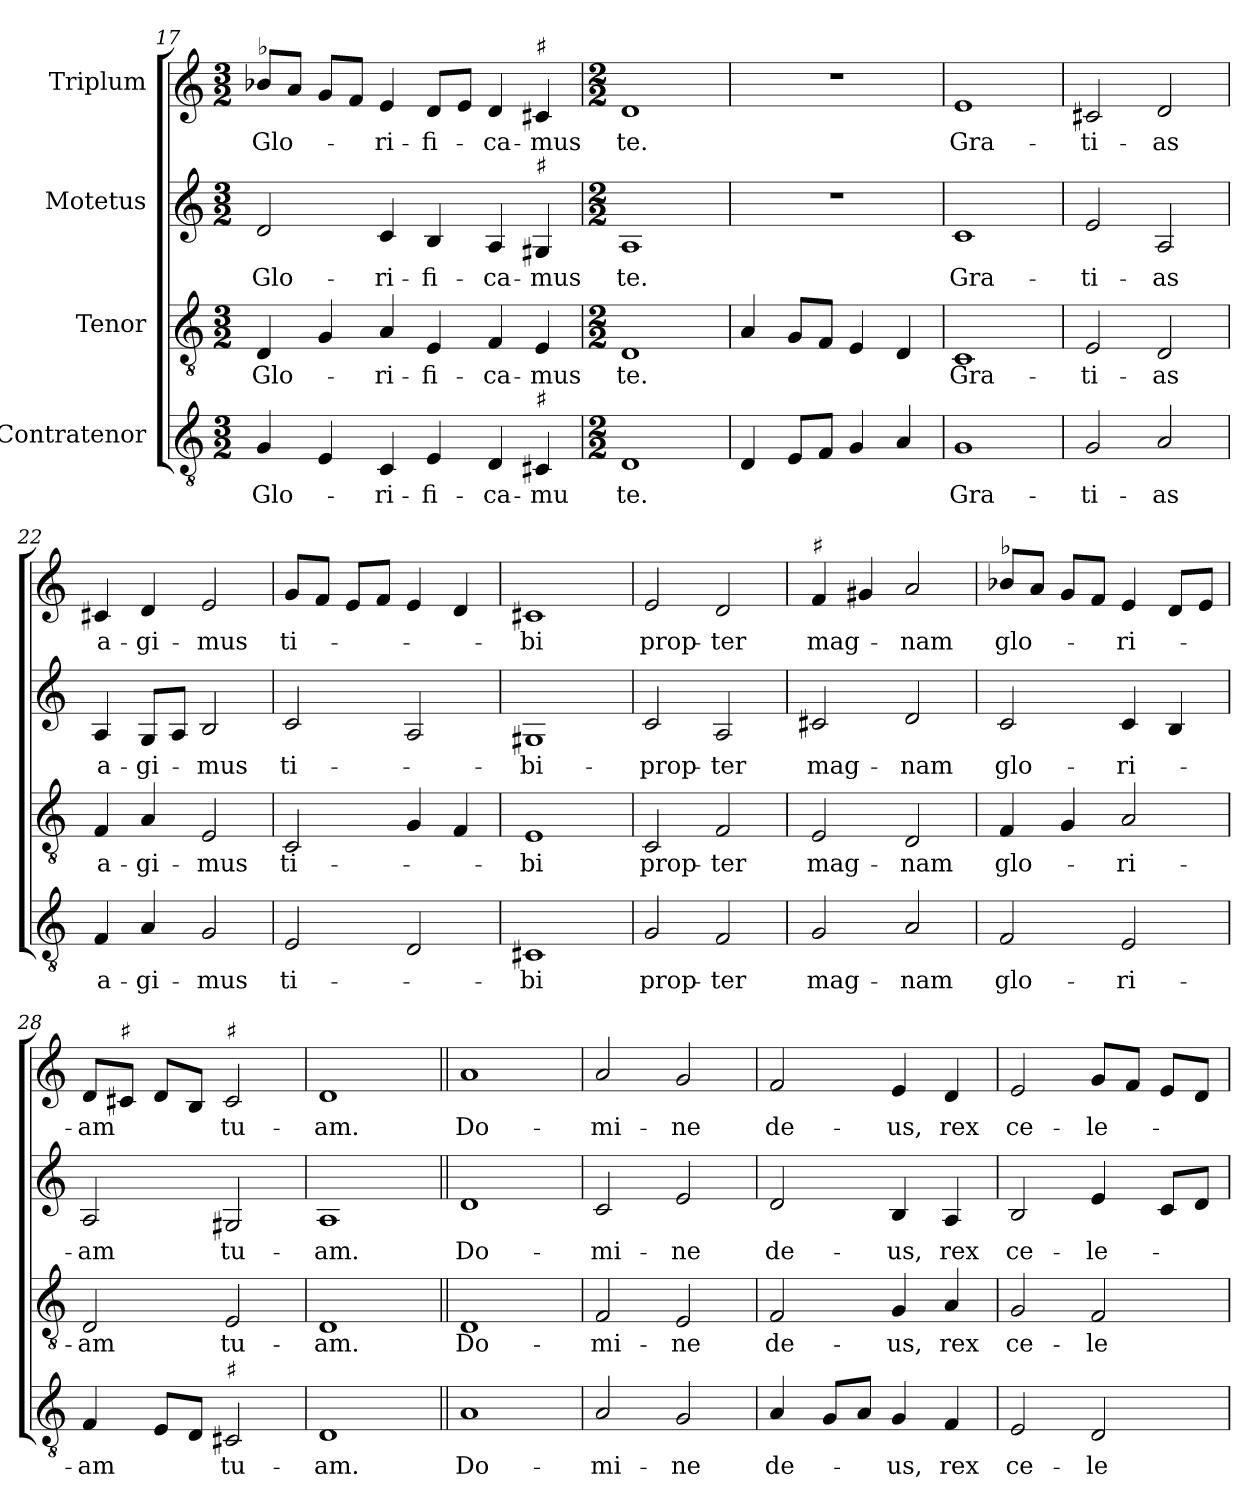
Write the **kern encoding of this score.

**kern	**text	**kern	**text	**kern	**text	**kern	**text
*part4	*part4	*part3	*part3	*part2	*part2	*part1	*part1
*staff4	*staff4	*staff3	*staff3	*staff2	*staff2	*staff1	*staff1
*I"Contratenor	*	*I"Tenor	*	*I"Motetus	*	*I"Triplum	*
*clefGv2	*	*clefGv2	*	*clefG2	*	*clefG2	*
*k[]	*	*k[]	*	*k[]	*	*k[]	*
*M3/2	*	*M3/2	*	*M3/2	*	*M3/2	*
=17	=17	=17	=17	=17	=17	=17	=17
!	!	!	!	!	!	!LO:TX:a:t=♭	!
4G/	Glo-	4D/	Glo-	2d/	Glo-	8b-X/L	Glo-
.	.	.	.	.	.	8a/J	.
4E/	.	4G/	.	.	.	8g/L	.
.	.	.	.	.	.	8f/J	.
4C/	-ri-	4A/	-ri-	4c/	-ri-	4e/	-ri-
4E/	-fi-	4E/	-fi-	4B/	-fi-	8d/L	-fi-
.	.	.	.	.	.	8e/J	.
4D/	-ca-	4F/	-ca-	4A/	-ca-	4d/	-ca-
!	!	!	!	!	!	!LO:TX:a:t=♯	!
!	!	!	!	!LO:TX:a:t=♯	!	!	!
!LO:TX:a:t=♯	!	!	!	!	!	!	!
4C#X/	-mu	4E/	-mus	4G#X/	-mus	4c#X/	-mus
=18	=18	=18	=18	=18	=18	=18	=18
*M2/2	*	*M2/2	*	*M2/2	*	*M2/2	*
1D	te.	1D	te.	1A	te.	1d	te.
=19	=19	=19	=19	=19	=19	=19	=19
4D/	.	4A/	.	1r	.	1r	.
8E/L	.	8G/L	.	.	.	.	.
8F/J	.	8F/J	.	.	.	.	.
4G/	.	4E/	.	.	.	.	.
4A/	.	4D/	.	.	.	.	.
=20	=20	=20	=20	=20	=20	=20	=20
1G	Gra-	1C	Gra-	1c	Gra-	1e	Gra-
=21	=21	=21	=21	=21	=21	=21	=21
2G/	-ti-	2E/	-ti-	2e/	-ti-	2c#X/	-ti-
2A/	-as	2D/	-as	2A/	-as	2d/	-as
=22	=22	=22	=22	=22	=22	=22	=22
4F/	a-	4F/	a-	4A/	a-	4c#X/	a-
4A/	-gi-	4A/	-gi-	8G/L	-gi-	4d/	-gi-
.	.	.	.	8A/J	.	.	.
2G/	-mus	2E/	-mus	2B/	-mus	2e/	-mus
=23	=23	=23	=23	=23	=23	=23	=23
2E/	ti-	2C/	ti-	2c/	ti-	8g/L	ti-
.	.	.	.	.	.	8f/J	.
.	.	.	.	.	.	8e/L	.
.	.	.	.	.	.	8f/J	.
2D/	.	4G/	.	2A/	.	4e/	.
.	.	4F/	.	.	.	4d/	.
=24	=24	=24	=24	=24	=24	=24	=24
1C#X	-bi	1E	-bi	1G#X	-bi-	1c#X	-bi
=25	=25	=25	=25	=25	=25	=25	=25
2G/	prop-	2C/	prop-	2c/	-prop-	2e/	prop-
2F/	-ter	2F/	-ter	2A/	-ter	2d/	-ter
=26	=26	=26	=26	=26	=26	=26	=26
!	!	!	!	!	!	!LO:TX:a:t=♯	!
2G/	mag-	2E/	mag-	2c#X/	mag-	4f/	mag-
.	.	.	.	.	.	4g#X/	.
2A/	-nam	2D/	-nam	2d/	-nam	2a/	-nam
=27	=27	=27	=27	=27	=27	=27	=27
!	!	!	!	!	!	!LO:TX:a:t=♭	!
2F/	glo-	4F/	glo-	2c/	glo-	8b-X/L	glo-
.	.	.	.	.	.	8a/J	.
.	.	4G/	.	.	.	8g/L	.
.	.	.	.	.	.	8f/J	.
2E/	-ri-	2A/	-ri-	4c/	-ri-	4e/	-ri-
.	.	.	.	4B/	.	8d/L	.
.	.	.	.	.	.	8e/J	.
=28	=28	=28	=28	=28	=28	=28	=28
4F/	-am	2D/	-am	2A/	-am	8d/L	am
!	!	!	!	!	!	!LO:TX:a:t=♯	!
.	.	.	.	.	.	8c#X/J	.
8E/L	.	.	.	.	.	8d/L	.
8D/J	.	.	.	.	.	8B/J	.
!	!	!	!	!	!	!LO:TX:a:t=♯	!
!LO:TX:a:t=♯	!	!	!	!	!	!	!
2C#X/	tu-	2E/	tu-	2G#X/	tu-	2c#/	-tu-
=29	=29	=29	=29	=29	=29	=29	=29
1D	-am.	1D	-am.	1A	-am.	1d	-am.
=30||	=30||	=30||	=30||	=30||	=30||	=30||	=30||
1A	Do-	1D	Do-	1d	Do-	1a	Do-
=31	=31	=31	=31	=31	=31	=31	=31
2A/	-mi-	2F/	-mi-	2c/	-mi-	2a/	-mi-
2G/	-ne	2E/	-ne	2e/	-ne	2g/	-ne
=32	=32	=32	=32	=32	=32	=32	=32
4A/	de-	2F/	de-	2d/	de-	2f/	de-
8G/L	.	.	.	.	.	.	.
8A/J	.	.	.	.	.	.	.
4G/	-us,	4G/	-us,	4B/	-us,	4e/	-us,
4F/	rex	4A/	rex	4A/	rex	4d/	rex
=33	=33	=33	=33	=33	=33	=33	=33
2E/	ce-	2G/	ce-	2B/	ce-	2e/	ce-
2D/	-le-	2F/	-le-	4e/	-le-	8g/L	-le-
.	.	.	.	.	.	8f/J	.
.	.	.	.	8c/L	.	8e/L	.
.	.	.	.	8d/J	.	8d/J	.
=	=	=	=	=	=	=	=
*-	*-	*-	*-	*-	*-	*-	*-
